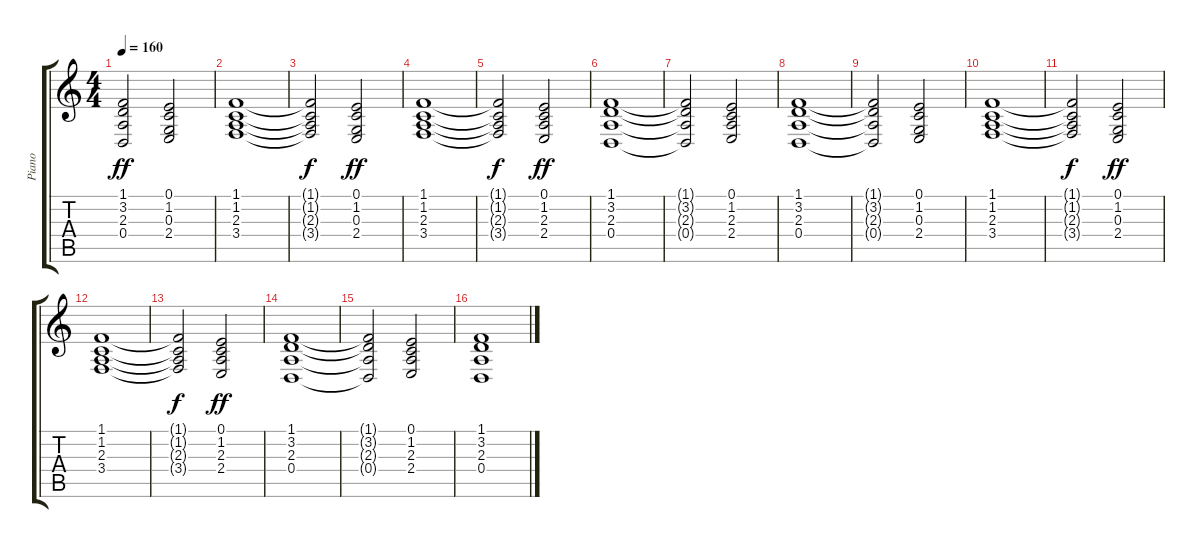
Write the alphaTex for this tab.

\track ("Piano" "Piano") {instrument synthstrings2}
\staff {score tabs}
\tuning (E4 B3 G3 D3 A2 E2) {hide}
\ts (4 4)
\tempo 160
\clef g2
\ks c
(1.1{t} 3.2{t} 2.3{t} 0.4{t}).2{dy ff} (0.1 1.2 0.3 2.4).2 |
(1.1 1.2 2.3 3.4).1 |
(1.1{t} 1.2{t} 2.3{t} 3.4{t}).2{dy f} (0.1 1.2 0.3 2.4).2{dy ff} |
(1.1 1.2 2.3 3.4).1 |
(1.1{t} 1.2{t} 2.3{t} 3.4{t}).2{dy f} (0.1 1.2 2.3 2.4).2{dy ff} |
(1.1 3.2 2.3 0.4).1 |
(1.1{t} 3.2{t} 2.3{t} 0.4{t}).2 (0.1 1.2 2.3 2.4).2 |
(1.1 3.2 2.3 0.4).1 |
(1.1{t} 3.2{t} 2.3{t} 0.4{t}).2 (0.1 1.2 0.3 2.4).2 |
(1.1 1.2 2.3 3.4).1 |
(1.1{t} 1.2{t} 2.3{t} 3.4{t}).2{dy f} (0.1 1.2 0.3 2.4).2{dy ff} |
(1.1 1.2 2.3 3.4).1 |
(1.1{t} 1.2{t} 2.3{t} 3.4{t}).2{dy f} (0.1 1.2 2.3 2.4).2{dy ff} |
(1.1 3.2 2.3 0.4).1 |
(1.1{t} 3.2{t} 2.3{t} 0.4{t}).2 (0.1 1.2 2.3 2.4).2 |
(1.1 3.2 2.3 0.4).1
